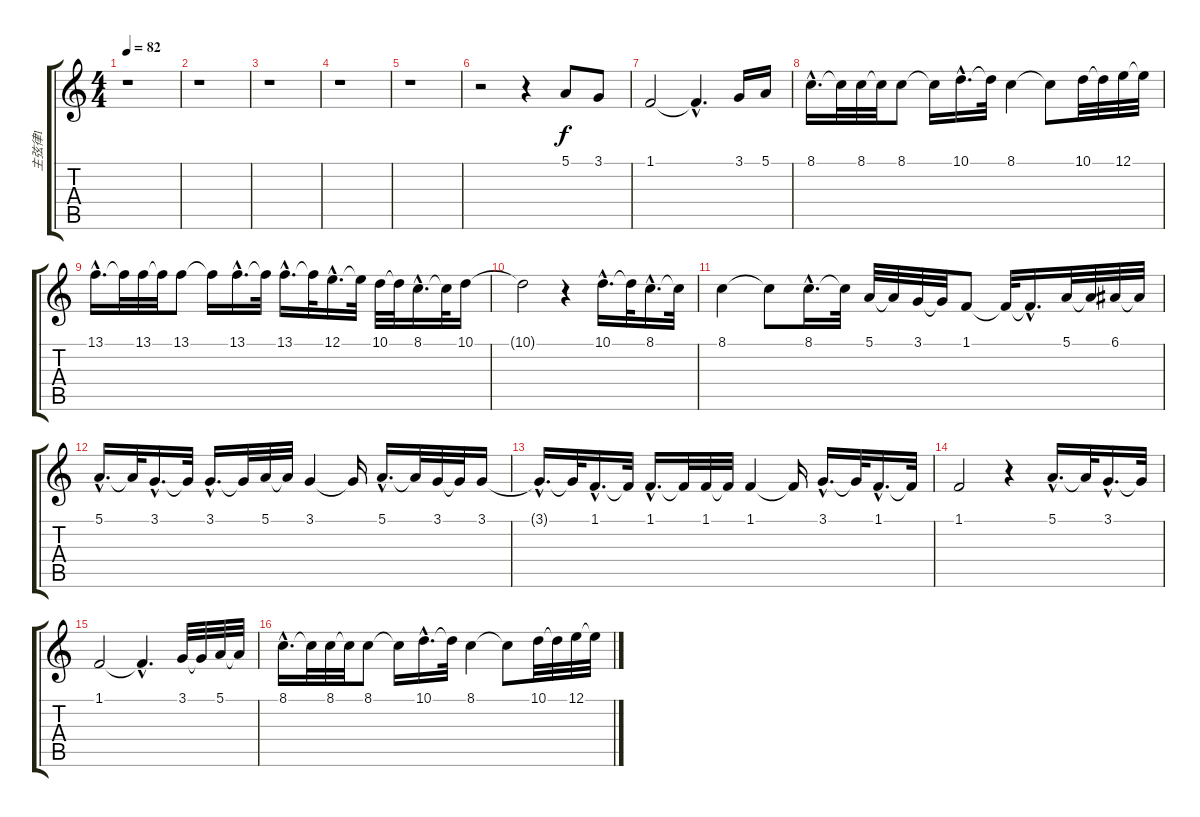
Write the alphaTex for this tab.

\track ("主弦律1" "主弦律1") {instrument acousticgrandpiano}
\staff {score tabs}
\tuning (E4 B3 G3 D3 A2 E2) {hide}
\ts (4 4)
\tempo 82
\clef g2
\ks c
r.1{dy f instrument acousticgrandpiano} |
r.1 |
r.1 |
r.1 |
r.1 |
r.2 r.4 5.1.8 3.1.8 |
1.1.2 1.1{hac t}.4{d} 3.1.16 5.1.16 |
8.1{hac}.16{d} 8.1{t}.32 8.1.32 8.1{t}.32 8.1.8 8.1{t}.16 10.1{hac}.16{d} 10.1{t}.32 8.1.4 8.1{t}.8 10.1.32 10.1{t}.32 12.1.32 12.1{t}.32 |
13.1{hac}.16{d} 13.1{t}.32 13.1.32 13.1{t}.32 13.1.8 13.1{t}.16 13.1{hac}.16{d} 13.1{t}.32 13.1{hac}.16{d} 13.1{t}.32 12.1{hac}.16{d} 12.1{t}.32 10.1.32 10.1{t}.32 8.1{hac}.16{d} 8.1{t}.32 10.1.16 |
10.1{t}.2 r.4 10.1{hac}.16{d} 10.1{t}.32 8.1{hac}.16{d} 8.1{t}.32 |
8.1.4 8.1{t}.8 8.1{hac}.16{d} 8.1{t}.32 5.1.32 5.1{t}.32 3.1.32 3.1{t}.32 1.1.8 1.1{t}.32 1.1{hac t}.16{d} 5.1.32 5.1{t}.32 6.1.32 6.1{t}.32 |
5.1{hac}.16{d} 5.1{t}.32 3.1{hac}.16{d} 3.1{t}.32 3.1{hac}.16{d} 3.1{t}.32 5.1.32 5.1{t}.32 3.1.4 3.1{t}.16 5.1{hac}.16{d} 5.1{t}.32 3.1.32 3.1{t}.32 3.1.16 |
3.1{hac t}.16{d} 3.1{t}.32 1.1{hac}.16{d} 1.1{t}.32 1.1{hac}.16{d} 1.1{t}.32 1.1.32 1.1{t}.32 1.1.4 1.1{t}.16 3.1{hac}.16{d} 3.1{t}.32 1.1{hac}.16{d} 1.1{t}.32 |
1.1.2 r.4 5.1{hac}.16{d} 5.1{t}.32 3.1{hac}.16{d} 3.1{t}.32 |
1.1.2 1.1{hac t}.4{d} 3.1.32 3.1{t}.32 5.1.32 5.1{t}.32 |
8.1{hac}.16{d} 8.1{t}.32 8.1.32 8.1{t}.32 8.1.8 8.1{t}.16 10.1{hac}.16{d} 10.1{t}.32 8.1.4 8.1{t}.8 10.1.32 10.1{t}.32 12.1.32 12.1{t}.32
